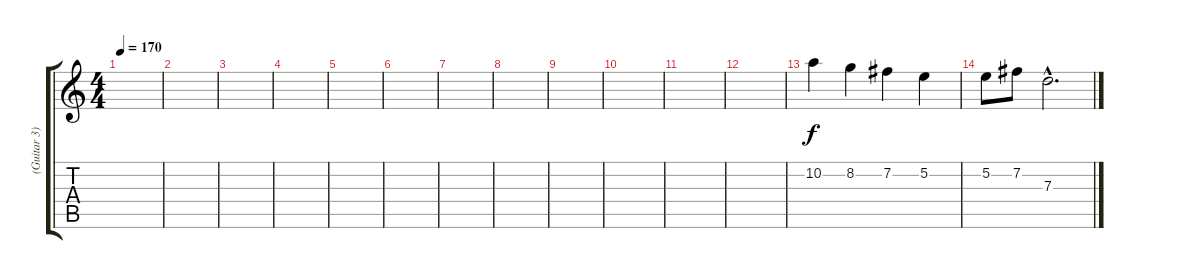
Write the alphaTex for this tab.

\track ("(Guitar 3)" "(Guitar 3)") {instrument overdrivenguitar}
\staff {score tabs}
\tuning (E4 B3 G3 D3 A2 E2) {hide}
\ts (4 4)
\tempo 170
\clef g2
\ks c
|
|
|
|
|
|
|
|
|
|
|
|
10.2.4 8.2.4 7.2.4 5.2.4 |
5.2.8 7.2.8 7.3{hac}.2{d}
